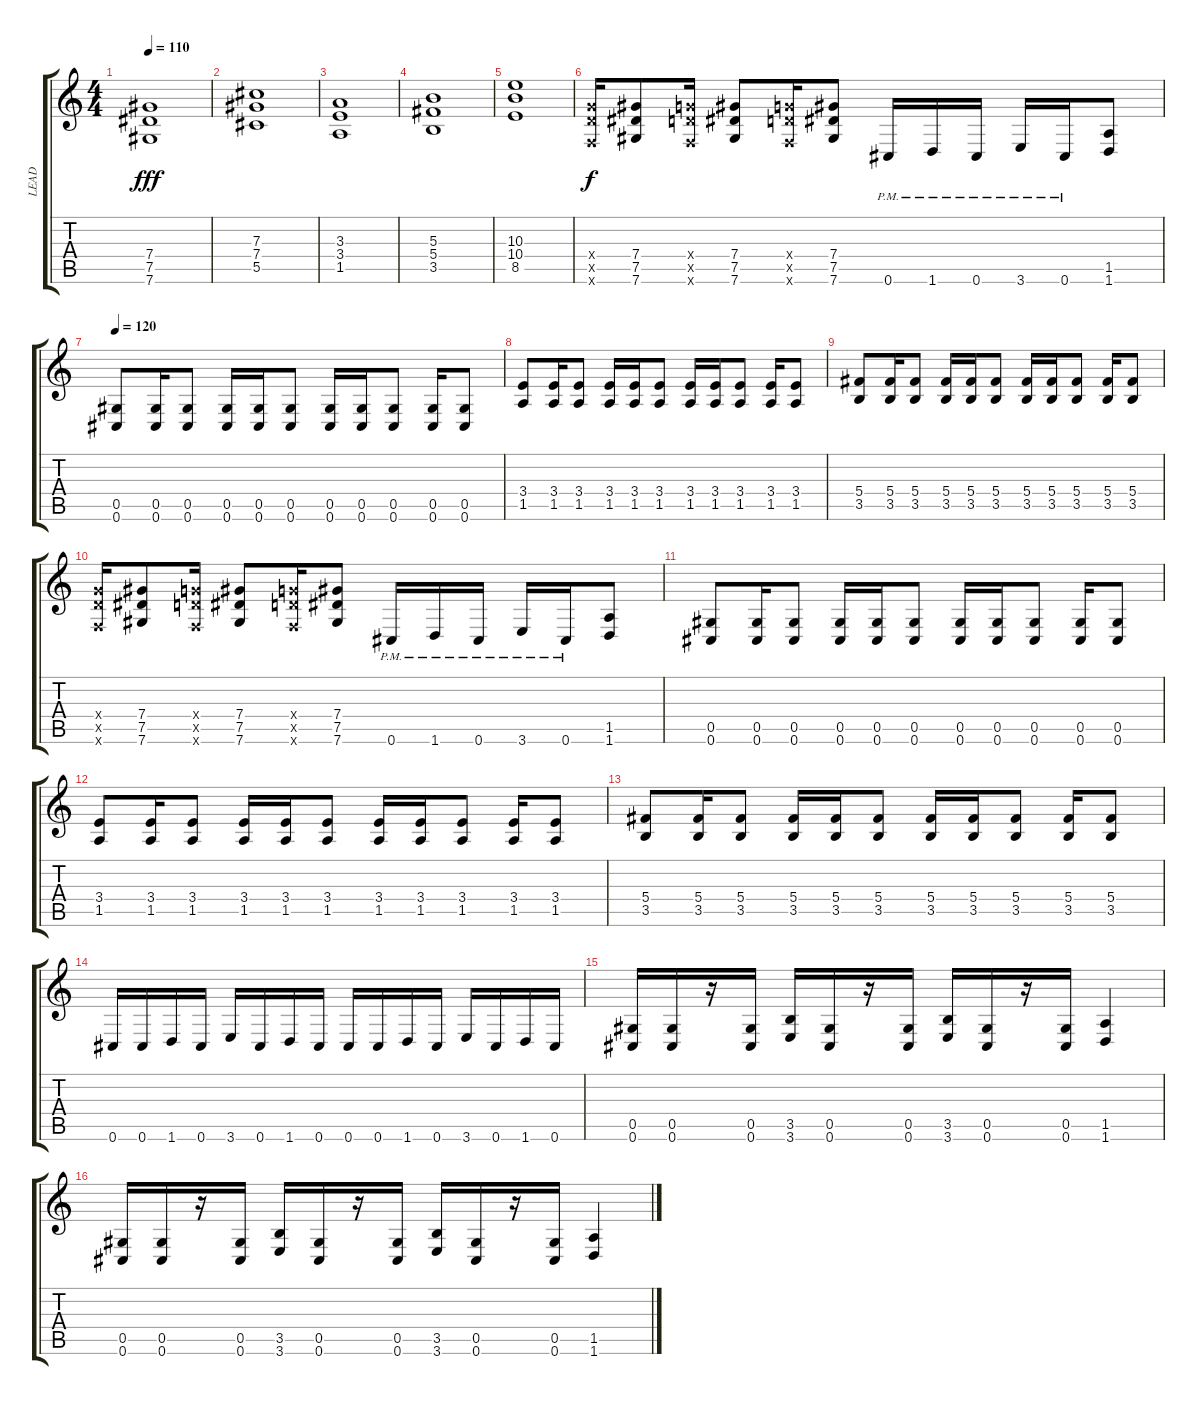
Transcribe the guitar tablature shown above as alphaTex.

\track ("LEAD" "LEAD") {instrument overdrivenguitar}
\staff {score tabs}
\tuning (Eb4 Bb3 Gb3 Db3 Ab2 Db2) {hide}
\ts (4 4)
\tempo 110
\clef g2
\ks c
(7.4 7.5 7.6).1{dy fff} |
(7.3 7.4 5.5).1 |
(3.3 3.4 1.5).1 |
(5.3 5.4 3.5).1 |
(10.3 10.4 8.5).1 |
(6.4{x} 6.5{x} 4.6{x}).16{dy f} (7.4 7.5 7.6).8 (6.4{x} 6.5{x} 4.6{x}).16 (7.4 7.5 7.6).8 (6.4{x} 6.5{x} 4.6{x}).16 (7.4 7.5 7.6).8 0.6{pm}.16 1.6{pm}.16 0.6{pm}.16 3.6{pm}.16 0.6{pm}.16 (1.5 1.6).8 |
\tempo 120
(0.5 0.6).8 (0.5 0.6).16 (0.5 0.6).8 (0.5 0.6).16 (0.5 0.6).16 (0.5 0.6).8 (0.5 0.6).16 (0.5 0.6).16 (0.5 0.6).8 (0.5 0.6).16 (0.5 0.6).8 |
(3.4 1.5).8 (3.4 1.5).16 (3.4 1.5).8 (3.4 1.5).16 (3.4 1.5).16 (3.4 1.5).8 (3.4 1.5).16 (3.4 1.5).16 (3.4 1.5).8 (3.4 1.5).16 (3.4 1.5).8 |
(5.4 3.5).8 (5.4 3.5).16 (5.4 3.5).8 (5.4 3.5).16 (5.4 3.5).16 (5.4 3.5).8 (5.4 3.5).16 (5.4 3.5).16 (5.4 3.5).8 (5.4 3.5).16 (5.4 3.5).8 |
(6.4{x} 6.5{x} 4.6{x}).16 (7.4 7.5 7.6).8 (6.4{x} 6.5{x} 4.6{x}).16 (7.4 7.5 7.6).8 (6.4{x} 6.5{x} 4.6{x}).16 (7.4 7.5 7.6).8 0.6{pm}.16 1.6{pm}.16 0.6{pm}.16 3.6{pm}.16 0.6{pm}.16 (1.5 1.6).8 |
(0.5 0.6).8 (0.5 0.6).16 (0.5 0.6).8 (0.5 0.6).16 (0.5 0.6).16 (0.5 0.6).8 (0.5 0.6).16 (0.5 0.6).16 (0.5 0.6).8 (0.5 0.6).16 (0.5 0.6).8 |
(3.4 1.5).8 (3.4 1.5).16 (3.4 1.5).8 (3.4 1.5).16 (3.4 1.5).16 (3.4 1.5).8 (3.4 1.5).16 (3.4 1.5).16 (3.4 1.5).8 (3.4 1.5).16 (3.4 1.5).8 |
(5.4 3.5).8 (5.4 3.5).16 (5.4 3.5).8 (5.4 3.5).16 (5.4 3.5).16 (5.4 3.5).8 (5.4 3.5).16 (5.4 3.5).16 (5.4 3.5).8 (5.4 3.5).16 (5.4 3.5).8 |
0.6.16 0.6.16 1.6.16 0.6.16 3.6.16 0.6.16 1.6.16 0.6.16 0.6.16 0.6.16 1.6.16 0.6.16 3.6.16 0.6.16 1.6.16 0.6.16 |
(0.5 0.6).16 (0.5 0.6).16 r.16 (0.5 0.6).16 (3.5 3.6).16 (0.5 0.6).16 r.16 (0.5 0.6).16 (3.5 3.6).16 (0.5 0.6).16 r.16 (0.5 0.6).16 (1.5 1.6).4 |
(0.5 0.6).16 (0.5 0.6).16 r.16 (0.5 0.6).16 (3.5 3.6).16 (0.5 0.6).16 r.16 (0.5 0.6).16 (3.5 3.6).16 (0.5 0.6).16 r.16 (0.5 0.6).16 (1.5 1.6).4
